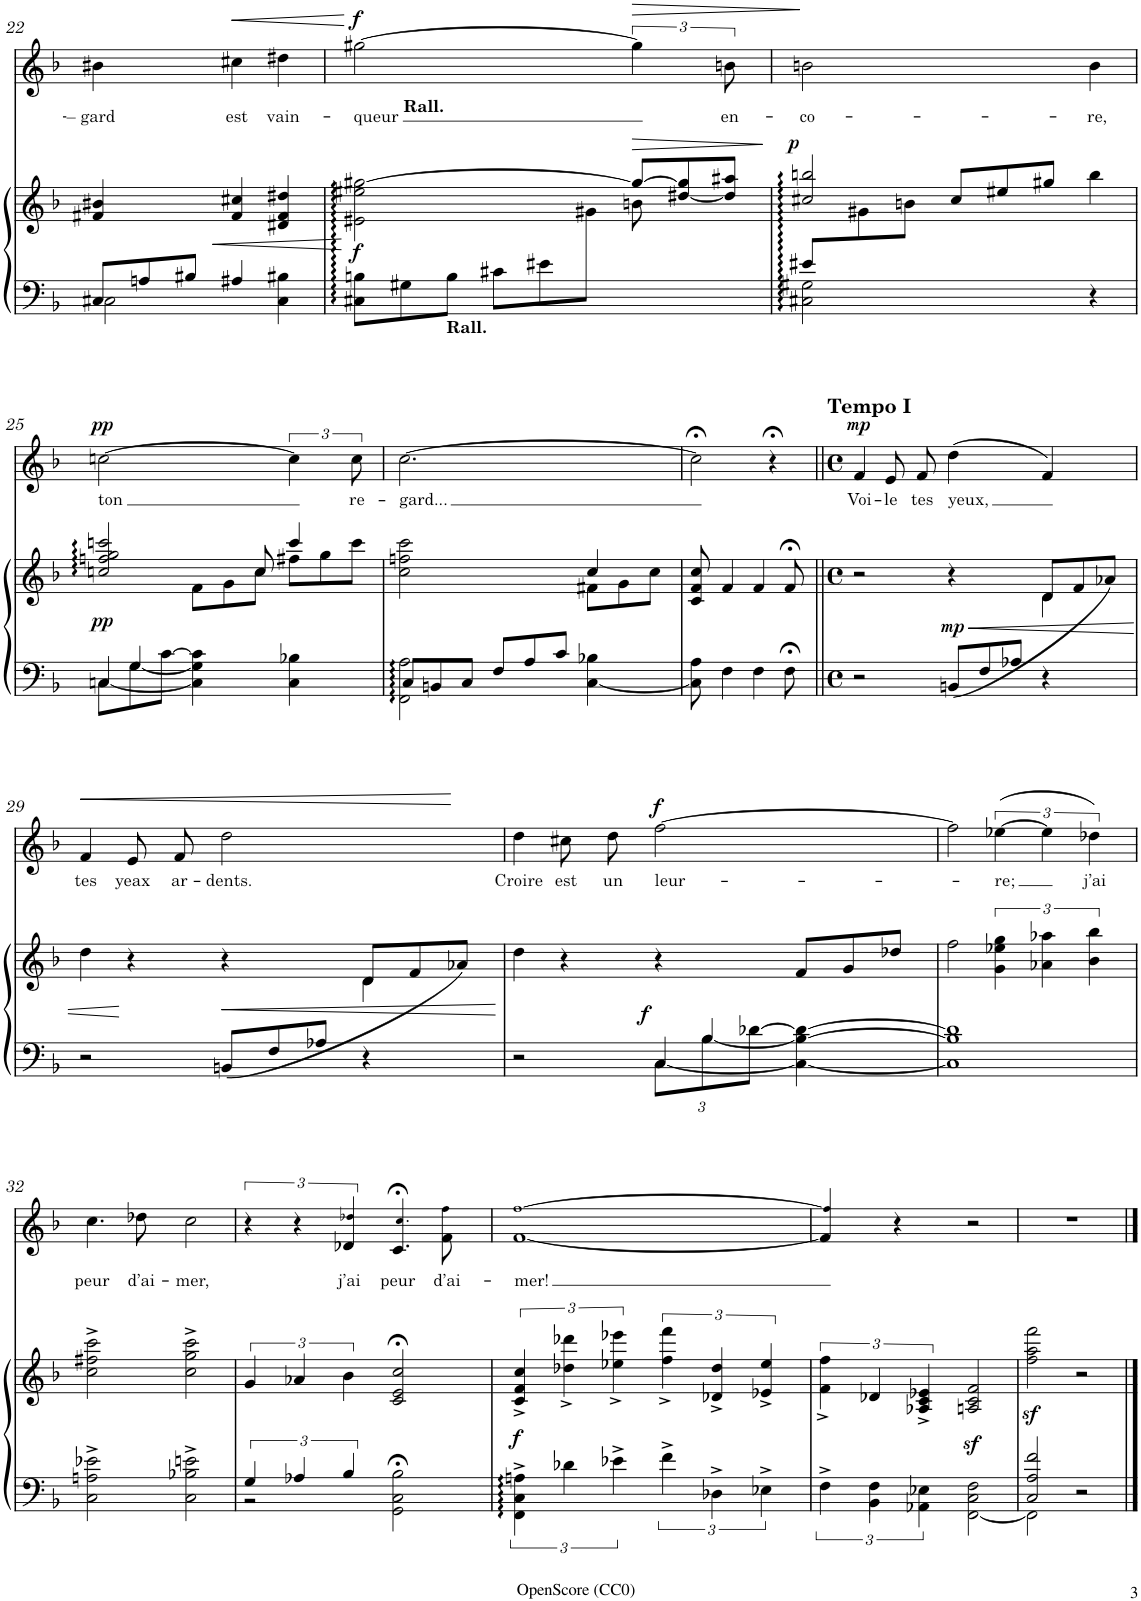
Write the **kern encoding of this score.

**kern	**kern	**dynam	**kern	**text	**dynam
*part2	*part2	*part2	*part1	*part1	*part1
*staff3	*staff2	*staff2/3	*staff1	*staff1	*staff1
*I"Piano	*	*	*I"Voice	*	*
*I'Pno	*	*	*	*	*
!!LO:PB:g=z
*clefF4	*clefG2	*	*clefG2	*	*
*k[b-]	*k[b-]	*	*k[b-]	*	*
*M3/4	*M3/4	*	*M3/4	*	*
*Xbrackettup	*	*	*	*	*
=22	=22	=22	=22	=22	=22
*^	*	*	*	*	*
!	!	!	!	!	!LO:LY:b	!
12C#X/L	2C#\	4f#X/ 4b#X/	.	4b#X\	-– gard	.
12An/	.	.	.	.	.	.
12B#X/J	.	.	.	.	.	.
!	!	!	!LO:HP:b	!	!LO:LY:b	!LO:HP:b
4A#X/	.	4f#/ 4cc#X/	<	4cc#X\	est	<
!	!	!	!	!	!LO:LY:b	!
4C#\ 4B#X\	4ryy	4d#X/ 4f#/ 4dd#X/	[	4dd#X\	vain-	.
*v	*v	*	*	*	*	*
.	.	.	.	.	[
=23	=23	=23	=23	=23	=23
*	*^	*	*	*	*
!	!	!	!	!LO:TX:b:B:t=Rall.	!	!
!	!	!	!LO:DY:b	!	!LO:LY:b	!LO:DY:a
12C#X\ 12Bn\L	2e#X\ 2ee#X\ [2gg#X\	12%5ryy	f	[2gg#X\	-queur	f
12G#X\	.	.	.	.	.	.
!LO:TX:b:B:t=Rall.	!	!	!	!	!	!
12B\J	.	.	.	.	.	.
12c#X\L	.	.	.	.	.	.
12e#X\	.	.	.	.	.	.
6ryy	.	12g#X\J	.	.	.	.
!	!	!	!LO:HP:b	!	!	!LO:HP:b
.	12gg#/L_	12bn\	>	6gg#\]	.	>
12ryy	[12dd#X/ 12gg#/]	6ryy	.	.	.	.
!	!	!	!	!	!LO:LY:b	!
12ryy	12dd#/] 12aa#X/J	.	.	12bn\	en-	.
*	*v	*v	*	*	*	*
.	.	]	.	.	]
=24	=24	=24	=24	=24	=24
*^	*^	*	*	*	*
!	!	!	!	!LO:DY:a	!	!LO:LY:b	!
12e#X/L	2C#X\ 2G#X\	2cc#X/ 2bbn/	12ryy	p	2bn\	-co-	.
3%2ryy	.	.	12g#X\	.	.	.	.
.	.	.	12bn\J	.	.	.	.
*	*	*	*Xbrackettup	*	*	*	*
.	.	.	12cc#/L	.	.	.	.
.	.	.	12ee#X/	.	.	.	.
.	.	.	12gg#X/J	.	.	.	.
!	!	!	!	!	!	!LO:LY:b	!
.	4r	4bb\	4ryy	.	4b\	-re,	.
*	*	*v	*v	*	*	*	*
!!LO:LB:g=z
=25	=25	=25	=25	=25	=25	=25
*	*^	*	*	*	*	*
*	*	*brackettup	*	*	*	*	*
*	*	*	*^	*	*	*	*
*	*	*	*	*^	*	*	*	*
!	!	!	!	!	!	!LO:DY:b	!	!LO:LY:b	!LO:DY:a
12Cn\L	[<4C/	12ryy	2ccn/ 2ffn/ 2gg/ 2cccn/	4ryy	4ryy	pp	[2ccn\	ton	pp
[12G\	.	6G/	.	.	.	.	.	.	.
[>12c\J	.	.	.	.	.	.	.	.	.
*	*	*	*	*	*brackettup	*	*	*	*
4C\] 4G\] 4c\]	4ryy	4ryy	.	12f\L	12ryy	.	.	.	.
.	.	.	.	12g\	12ryy	.	.	.	.
.	.	.	.	12cc\J	12cc/	.	.	.	.
*	*	*	*	*Xbrackettup	*	*	*	*	*
4C\ 4B-X\	4ryy	4ryy	4ccc/	12ff#X\L	4ryy	.	6cc\]	.	.
.	.	.	.	12gg\	.	.	.	.	.
!	!	!	!	!	!	!	!	!LO:LY:b	!
.	.	.	.	12ccc\J	.	.	12cc\	re-	.
*v	*v	*v	*	*	*	*	*	*	*
*	*v	*v	*v	*	*	*	*
=26	=26	=26	=26	=26	=26
*Xbrackettup	*	*	*	*	*
*^	*^	*	*	*	*
!	!	!	!	!	!	!LO:LY:b	!
12C/L	2FF\ 2A\	2cc\ 2ffn\ 2ccc\	2ryy	.	[2.cc\	-gard...	.
12BBn/	.	.	.	.	.	.	.
12C/J	.	.	.	.	.	.	.
12F/L	.	.	.	.	.	.	.
12A/	.	.	.	.	.	.	.
12c/J	.	.	.	.	.	.	.
[4C\ 4B-X\	4ryy	4cc/	12f#X\L	.	.	.	.
.	.	.	12g\	.	.	.	.
.	.	.	12cc\J	.	.	.	.
*v	*v	*	*	*	*	*	*
*	*v	*v	*	*	*	*
=27	=27	=27	=27	=27	=27
8C\] 8A\	8c/ 8f/ 8cc/	.	2cc;<\]	.	.
4F\	4f/	.	.	.	.
4F\	4f/	.	.	.	.
.	.	.	4r;<	.	.
8F;<\	8f;</	.	.	.	.
=28||	=28||	=28||	=28||	=28||	=28||
*M4/4	*M4/4	*	*M4/4	*	*
*met(c)	*met(c)	*	*met(c)	*	*
*	*^	*	*	*	*
!	!	!	!	!LO:TX:a:B:t=Tempo I	!	!
!	!	!	!	!	!LO:LY:b	!LO:DY:a
2r	2r	2ryy	.	4f/	Voi-	mp
!	!	!	!	!	!LO:LY:b	!
.	.	.	.	8e/L	-le	.
!	!	!	!	!	!LO:LY:b	!
.	.	.	.	8f/J	tes	.
!	!	!	!LO:HP:b	!	!LO:LY:b	!
!	!	!	!LO:DY:n=1:b	!	!	!
(12BBn/L	4r	4ryy	< mp	(4dd\	yeux,	.
12F/	.	.	.	.	.	.
12A-X/J	.	.	.	.	.	.
4r	12d/L	4d\	.	4f/)	.	.
.	12f/	.	.	.	.	.
.	(12a-X/J	.	.	.	.	.
!!LO:LB:g=z
=29	=29	=29	=29	=29	=29	=29
!	!	!	!	!	!LO:LY:b	!LO:HP:b
2r	4dd\	2ryy	.	4f/	tes	<
!	!	!	!	!	!LO:LY:b	!
.	4r	.	[	8e/L	yeax	.
!	!	!	!	!	!LO:LY:b	!
.	.	.	.	8f/J	ar-	.
!	!	!	!LO:HP:b	!	!LO:LY:b	!
12BBn/L	4r	4ryy	<	2dd\	-dents.	.
12F/	.	.	.	.	.	.
12A-X/J	.	.	.	.	.	.
4r	12d/L	4d\	.	.	.	.
.	12f/	.	.	.	.	.
.	12a-X/J)	.	.	.	.	.
*	*v	*v	*	*	*	*
.	.	[	.	.	[
=30	=30	=30	=30	=30	=30
*^	*	*	*	*	*
*	*^	*	*	*	*	*
!	!	!	!	!	!	!LO:LY:b	!
2r	2ryy	2ryy	4dd\	.	4dd\	Croire	.
!	!	!	!	!	!	!LO:LY:b	!
.	.	.	4r	.	8cc#X\L	est	.
!	!	!	!	!	!	!LO:LY:b	!
.	.	.	.	.	8dd\J	un	.
*	*	*brackettup	*	*	*	*	*
!	!	!	!	!LO:DY:b	!	!LO:LY:b	!LO:DY:a
12C\L	[<4C/	12ryy	4r	f	[2ff\	leur-	f
[12B-\	.	6B-/	.	.	.	.	.
[>12d-X\J	.	.	.	.	.	.	.
4C\_ 4B-\_ 4d-\_	4ryy	4ryy	12f/L	.	.	.	.
.	.	.	12g/	.	.	.	.
.	.	.	12dd-X/J	.	.	.	.
*v	*v	*v	*	*	*	*	*
=31	=31	=31	=31	=31	=31
1C] 1B-] 1d-]	2ff\	.	2ff\]	.	.
*	*brackettup	*	*	*	*
!	!	!	!	!LO:LY:b	!
.	6g\ 6ee-X\ 6gg\	.	([6ee-X\	-re;	.
.	6a-X\ 6aa-X\	.	6ee-\]	.	.
!	!	!	!	!LO:LY:b	!
.	6b-\ 6bb-\	.	6dd-X\)	j’ai	.
!!LO:LB:g=z
=32	=32	=32	=32	=32	=32
!	!	!	!	!LO:LY:b	!
2C\^ 2An\^ 2e-X\^	2cc\^ 2ff#X\^ 2ccc\^	.	4.cc\	peur	.
!	!	!	!	!LO:LY:b	!
.	.	.	8dd-X\	d’ai-	.
!	!	!	!	!LO:LY:b	!
2C\^ 2B-X\^ 2en\^	2cc\^ 2gg\^ 2ccc\^	.	2cc\	-mer,	.
=33	=33	=33	=33	=33	=33
*^	*	*	*	*	*
6G/	2r	6g/	.	6r	.	.
6A-X/	.	6a-X/	.	6r	.	.
!	!	!	!	!	!LO:LY:b	!
6B-/	.	6b-\	.	6d-X/ 6dd-X/	j’ai	.
!	!	!	!	!	!LO:LY:b	!
2GG\;< 2C\;< 2B-\;<	2ryy	2c/;< 2e/;< 2cc/;<	.	4.c/;< 4.cc/;<	peur	.
!	!	!	!	!	!LO:LY:b	!
.	.	.	.	8f\ 8ff\	d’ai-	.
*v	*v	*	*	*	*	*
=34	=34	=34	=34	=34	=34
!	!	!LO:DY:b	!	!LO:LY:b	!
6FF\^ 6C\^ 6An\^	6c/^ 6f/^ 6cc/^	f	[1f 1ff	-mer!	.
6d-X^<\	6dd-X\^< 6ddd-X\^<	.	.	.	.
6e-X^\	6ee-X\^< 6eee-X\^<	.	.	.	.
6f^\	6ff\^< 6fff\^<	.	.	.	.
6D-X^\	6d-X/^ 6dd-/^	.	.	.	.
6E-X^\	6e-X/^ 6ee-/^	.	.	.	.
=35	=35	=35	=35	=35	=35
*^	*^	*	*	*	*
6ryy	6F^\	6f\^< 6ff\^<	6ryy	.	4f/] 4ff/	.	.
6F\	6BB-\	6d-X/	6ryy	.	.	.	.
.	.	.	.	.	4r	.	.
3%2ryy	6AA-X\ 6E-X\	6A-X/^ 6c/^ 6e-X/^	6ryy	.	.	.	.
!	!	!	!	!LO:DY:b	!	!	!
.	[2FF\ 2C\ 2F\	2An/ 2c/ 2f/	2ryy	sf	2r	.	.
*	*	*v	*v	*	*	*	*
=36	=36	=36	=36	=36	=36	=36
2C/ 2A/ 2f/	2FF\]	2ff\z< 2aa\z< 2fff\z<	.	1r	.	.
2r	2ryy	2r	.	.	.	.
*v	*v	*	*	*	*	*
==	==	==	==	==	==
*-	*-	*-	*-	*-	*-
